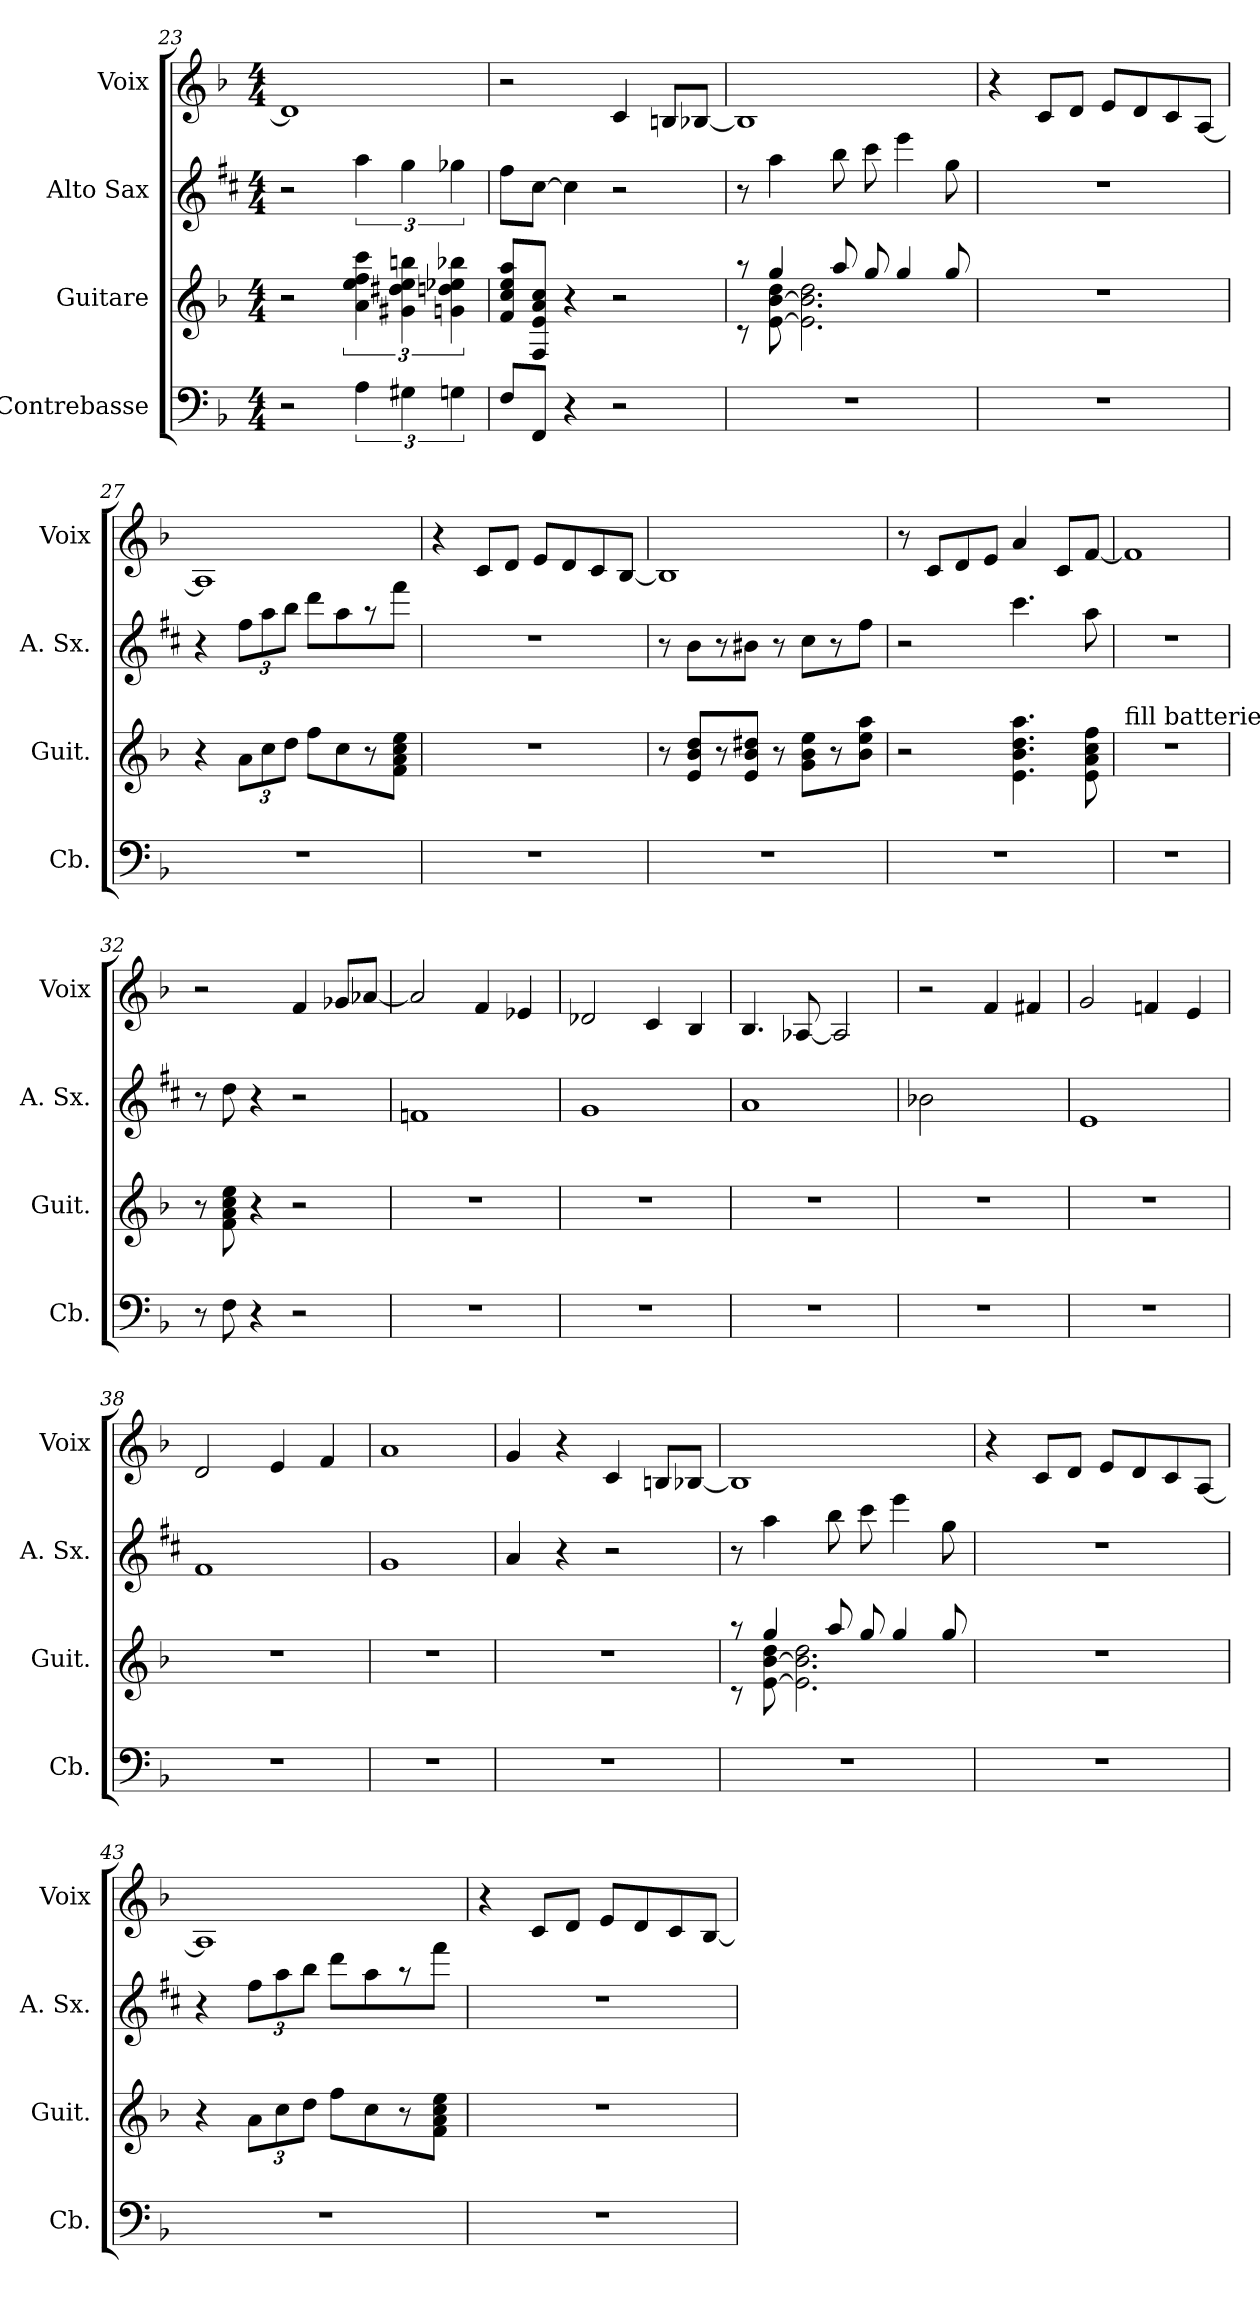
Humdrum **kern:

**kern	**kern	**kern	**kern
*part4	*part3	*part2	*part1
*staff4	*staff3	*staff2	*staff1
*I"Contrebasse	*I"Guitare	*I"Alto Sax	*I"Voix
*I'Cb.	*I'Guit.	*I'A. Sx.	*I'Voix
*clefF4	*clefG2	*clefG2	*clefG2
*ITrd7c12	*ITrd7c12	*ITrd5c9	*
*k[b-]	*k[b-]	*k[b-]	*k[b-]
*F:	*F:	*F:	*F:
*M4/4	*M4/4	*M4/4	*M4/4
=23	=23	=23	=23
2r	2r	2r	1d]
6AA\	6A\ 6e\ 6f\ 6cc\	6cc\	.
6GG#X\	6G#X\ 6d#X\ 6e\ 6bn\	6b-\	.
6GGn\	6Gn\ 6dn\ 6e-X\ 6b-X\	6b--X\	.
=24	=24	=24	=24
8FF/L	8F/ 8c/ 8e/ 8a/L	8a\L	2r
8FFF/J	8FF/ 8E/ 8A/ 8c/J	[8e\J	.
4r	4r	4e\]	.
2r	2r	2r	4c/
.	.	.	8Bn/L
.	.	.	[8B-X/J
!!LO:PB:g=z
=25	=25	=25	=25
*	*^	*	*
1r	8raa	8rc	8r	1B-]
.	[<8E\ [<8B-\ 8d\	4g/	4cc\	.
.	2.E\] 2.B-\] 2.d\	.	.	.
.	.	8a/	8dd\	.
.	.	8g/	8ee\	.
.	.	4g/	4gg\	.
.	.	8g/	8b-\	.
*	*v	*v	*	*
=26	=26	=26	=26
1r	1r	1r	4r
.	.	.	8c/L
.	.	.	8d/J
.	.	.	8e/L
.	.	.	8d/
.	.	.	8c/
.	.	.	[8A/J
=27	=27	=27	=27
1r	4r	4r	1A]
.	12A\L	12a\L	.
.	12c\	12cc\	.
.	12d\J	12dd\J	.
.	8f\L	8ff\L	.
.	8c\	8cc\	.
.	8r	8r	.
.	8F\ 8A\ 8c\ 8e\J	8aa\J	.
=28	=28	=28	=28
1r	1r	1r	4r
.	.	.	8c/L
.	.	.	8d/J
.	.	.	8e/L
.	.	.	8d/
.	.	.	8c/
.	.	.	[8B-/J
!!LO:LB:g=z
=29	=29	=29	=29
1r	8r	8r	1B-]
.	8E/ 8B-/ 8d/L	8d\L	.
.	8r	8r	.
.	8E/ 8B-/ 8d#X/J	8d#X\J	.
.	8r	8r	.
.	8G\ 8B-\ 8e\L	8e\L	.
.	8r	8r	.
.	8B-\ 8e\ 8a\J	8a\J	.
=30	=30	=30	=30
1r	2r	2r	8r
.	.	.	8c/L
.	.	.	8d/
.	.	.	8e/J
.	4.E\ 4.B-\ 4.d\ 4.a\	4.ee\	4a/
.	.	.	8c/L
.	8E\ 8A\ 8c\ 8f\	8cc\	[8f/J
=31	=31	=31	=31
!	!LO:TX:a:t=fill batterie	!	!
1r	1r	1r	1f]
=32	=32	=32	=32
8r	8r	8r	2r
8FF\	8F\ 8A\ 8c\ 8e\	8f\	.
4r	4r	4r	.
2r	2r	2r	4f/
.	.	.	8g-X/L
.	.	.	[8a-X/J
!!LO:LB:g=z
=33	=33	=33	=33
1r	1r	1A-X	2a-/]
.	.	.	4f/
.	.	.	4e-X/
=34	=34	=34	=34
1r	1r	1B-	2d-X/
.	.	.	4c/
.	.	.	4B-/
=35	=35	=35	=35
1r	1r	1c	4.B-/
.	.	.	[8A-X/
.	.	.	2A-/]
=36	=36	=36	=36
1r	1r	2d-X\	2r
.	.	2ryy	4f/
.	.	.	4f#X/
!!LO:PB:g=z
=37	=37	=37	=37
1r	1r	1G	2g/
.	.	.	4fn/
.	.	.	4e/
=38	=38	=38	=38
1r	1r	1A	2d/
.	.	.	4e/
.	.	.	4f/
=39	=39	=39	=39
1r	1r	1B-	1a
=40	=40	=40	=40
1r	1r	4c/	4g/
.	.	4r	4r
.	.	2r	4c/
.	.	.	8Bn/L
.	.	.	[8B-X/J
!!LO:LB:g=z
=41	=41	=41	=41
*	*^	*	*
1r	8raa	8rc	8r	1B-]
.	[<8E\ [<8B-\ 8d\	4g/	4cc\	.
.	2.E\] 2.B-\] 2.d\	.	.	.
.	.	8a/	8dd\	.
.	.	8g/	8ee\	.
.	.	4g/	4gg\	.
.	.	8g/	8b-\	.
*	*v	*v	*	*
=42	=42	=42	=42
1r	1r	1r	4r
.	.	.	8c/L
.	.	.	8d/J
.	.	.	8e/L
.	.	.	8d/
.	.	.	8c/
.	.	.	[8A/J
=43	=43	=43	=43
1r	4r	4r	1A]
.	12A\L	12a\L	.
.	12c\	12cc\	.
.	12d\J	12dd\J	.
.	8f\L	8ff\L	.
.	8c\	8cc\	.
.	8r	8r	.
.	8F\ 8A\ 8c\ 8e\J	8aa\J	.
=44	=44	=44	=44
1r	1r	1r	4r
.	.	.	8c/L
.	.	.	8d/J
.	.	.	8e/L
.	.	.	8d/
.	.	.	8c/
.	.	.	[8B-/J
=	=	=	=
*-	*-	*-	*-
